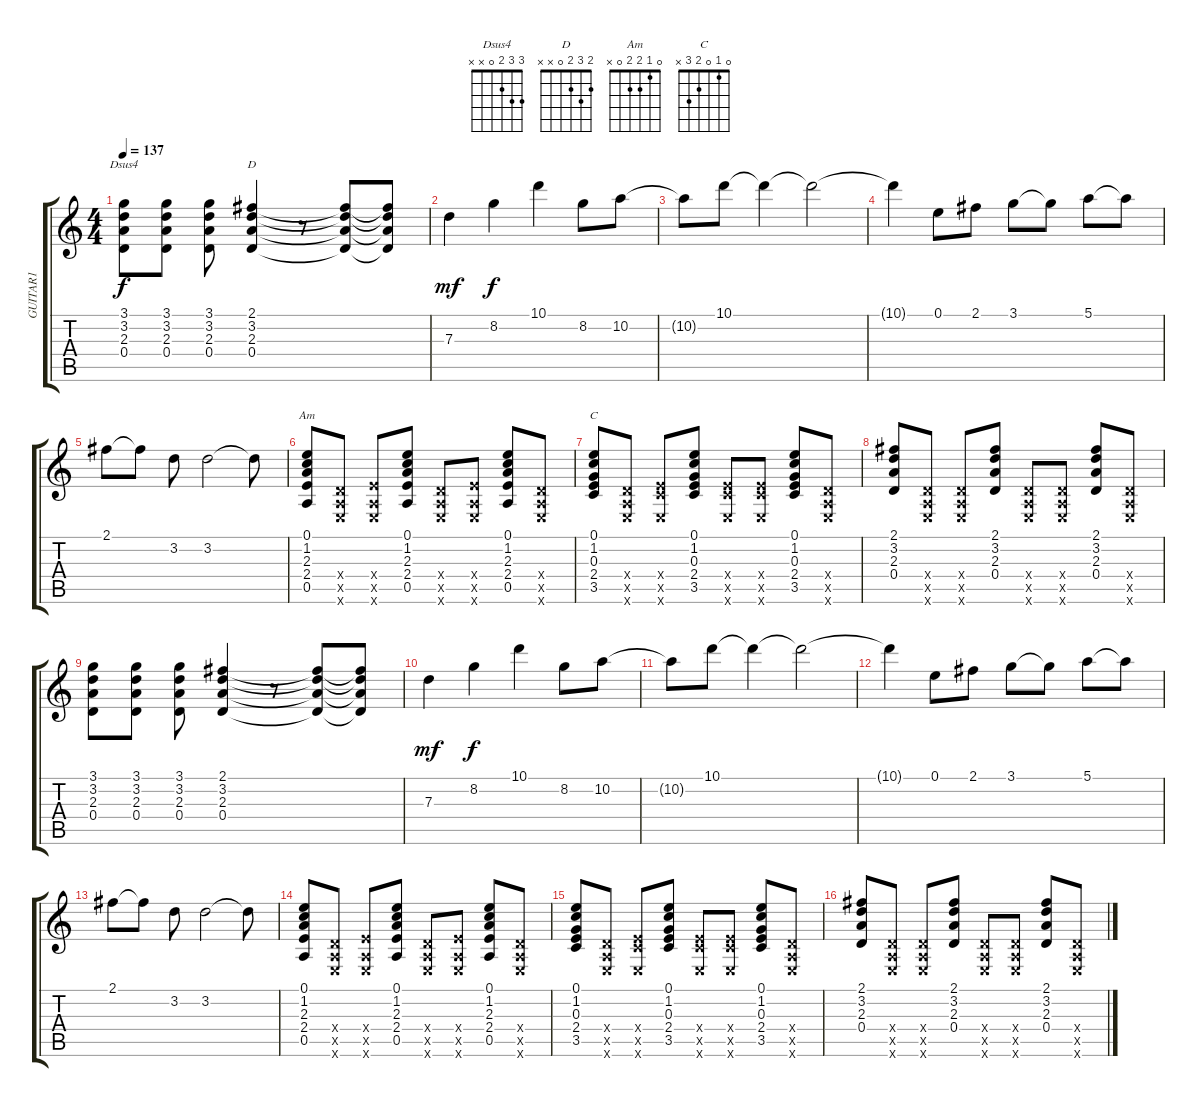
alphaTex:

\track ("GUITAR1" "GUITAR1") {instrument distortionguitar}
\staff {score tabs}
\tuning (E4 B3 G3 D3 A2 E2) {hide}
\chord ("Dsus4" 3 3 2 0 x x)
\chord ("D" 2 3 2 0 x x)
\chord ("Am" 0 1 2 2 0 x)
\chord ("C" 0 1 0 2 3 x)
\ts (4 4)
\tempo 137
\clef g2
\ks c
(3.1 3.2 2.3 0.4).8{ch "Dsus4" dy f} (3.1 3.2 2.3 0.4).8 (3.1 3.2 2.3 0.4).8 (2.1 3.2 2.3 0.4).4{ch "D"} r.8 (2.1{t} 3.2{t} 2.3{t} 0.4{t}).8 (2.1{t} 3.2{t} 2.3{t} 0.4{t}).8 |
7.3.4{dy mf volume 15} 8.2.4{dy f} 10.1.4 8.2.8 10.2.8 |
10.2{t}.8 10.1.8 10.1{t}.4 10.1{t}.2 |
10.1{t}.4{volume 15} 0.1.8 2.1.8 3.1.8 3.1{t}.8 5.1.8 5.1{t}.8 |
2.1.8 2.1{t}.8 3.2.8 3.2.2 3.2{t}.8 |
(0.1 1.2 2.3 2.4 0.5).8{ch "Am" volume 9 balance 5} (0.4{x} 0.5{x} 0.6{x}).8 (2.4{x} 0.5{x} 0.6{x}).8 (0.1 1.2 2.3 2.4 0.5).8 (0.4{x} 0.5{x} 0.6{x}).8 (2.4{x} 0.5{x} 0.6{x}).8 (0.1 1.2 2.3 2.4 0.5).8 (0.4{x} 0.5{x} 0.6{x}).8 |
(0.1 1.2 0.3 2.4 3.5).8{ch "C"} (0.4{x} 0.5{x} 0.6{x}).8 (2.4{x} 3.5{x} 0.6{x}).8 (0.1 1.2 0.3 2.4 3.5).8 (2.4{x} 3.5{x} 0.6{x}).8 (2.4{x} 3.5{x} 0.6{x}).8 (0.1 1.2 0.3 2.4 3.5).8 (0.4{x} 0.5{x} 0.6{x}).8 |
(2.1 3.2 2.3 0.4).8 (0.4{x} 0.5{x} 0.6{x}).8 (0.4{x} 0.5{x} 0.6{x}).8 (2.1 3.2 2.3 0.4).8 (0.4{x} 0.5{x} 0.6{x}).8 (0.4{x} 0.5{x} 0.6{x}).8 (2.1 3.2 2.3 0.4).8 (0.4{x} 0.5{x} 0.6{x}).8 |
(3.1 3.2 2.3 0.4).8 (3.1 3.2 2.3 0.4).8 (3.1 3.2 2.3 0.4).8 (2.1 3.2 2.3 0.4).4 r.8 (2.1{t} 3.2{t} 2.3{t} 0.4{t}).8 (2.1{t} 3.2{t} 2.3{t} 0.4{t}).8 |
7.3.4{dy mf volume 15} 8.2.4{dy f} 10.1.4 8.2.8 10.2.8 |
10.2{t}.8 10.1.8 10.1{t}.4 10.1{t}.2 |
10.1{t}.4 0.1.8 2.1.8 3.1.8 3.1{t}.8 5.1.8 5.1{t}.8 |
2.1.8 2.1{t}.8 3.2.8 3.2.2 3.2{t}.8 |
(0.1 1.2 2.3 2.4 0.5).8{volume 9 balance 5} (0.4{x} 0.5{x} 0.6{x}).8 (2.4{x} 0.5{x} 0.6{x}).8 (0.1 1.2 2.3 2.4 0.5).8 (0.4{x} 0.5{x} 0.6{x}).8 (2.4{x} 0.5{x} 0.6{x}).8 (0.1 1.2 2.3 2.4 0.5).8 (0.4{x} 0.5{x} 0.6{x}).8 |
(0.1 1.2 0.3 2.4 3.5).8 (0.4{x} 0.5{x} 0.6{x}).8 (2.4{x} 3.5{x} 0.6{x}).8 (0.1 1.2 0.3 2.4 3.5).8 (2.4{x} 3.5{x} 0.6{x}).8 (2.4{x} 3.5{x} 0.6{x}).8 (0.1 1.2 0.3 2.4 3.5).8 (0.4{x} 0.5{x} 0.6{x}).8 |
(2.1 3.2 2.3 0.4).8 (0.4{x} 0.5{x} 0.6{x}).8 (0.4{x} 0.5{x} 0.6{x}).8 (2.1 3.2 2.3 0.4).8 (0.4{x} 0.5{x} 0.6{x}).8 (0.4{x} 0.5{x} 0.6{x}).8 (2.1 3.2 2.3 0.4).8 (0.4{x} 0.5{x} 0.6{x}).8
